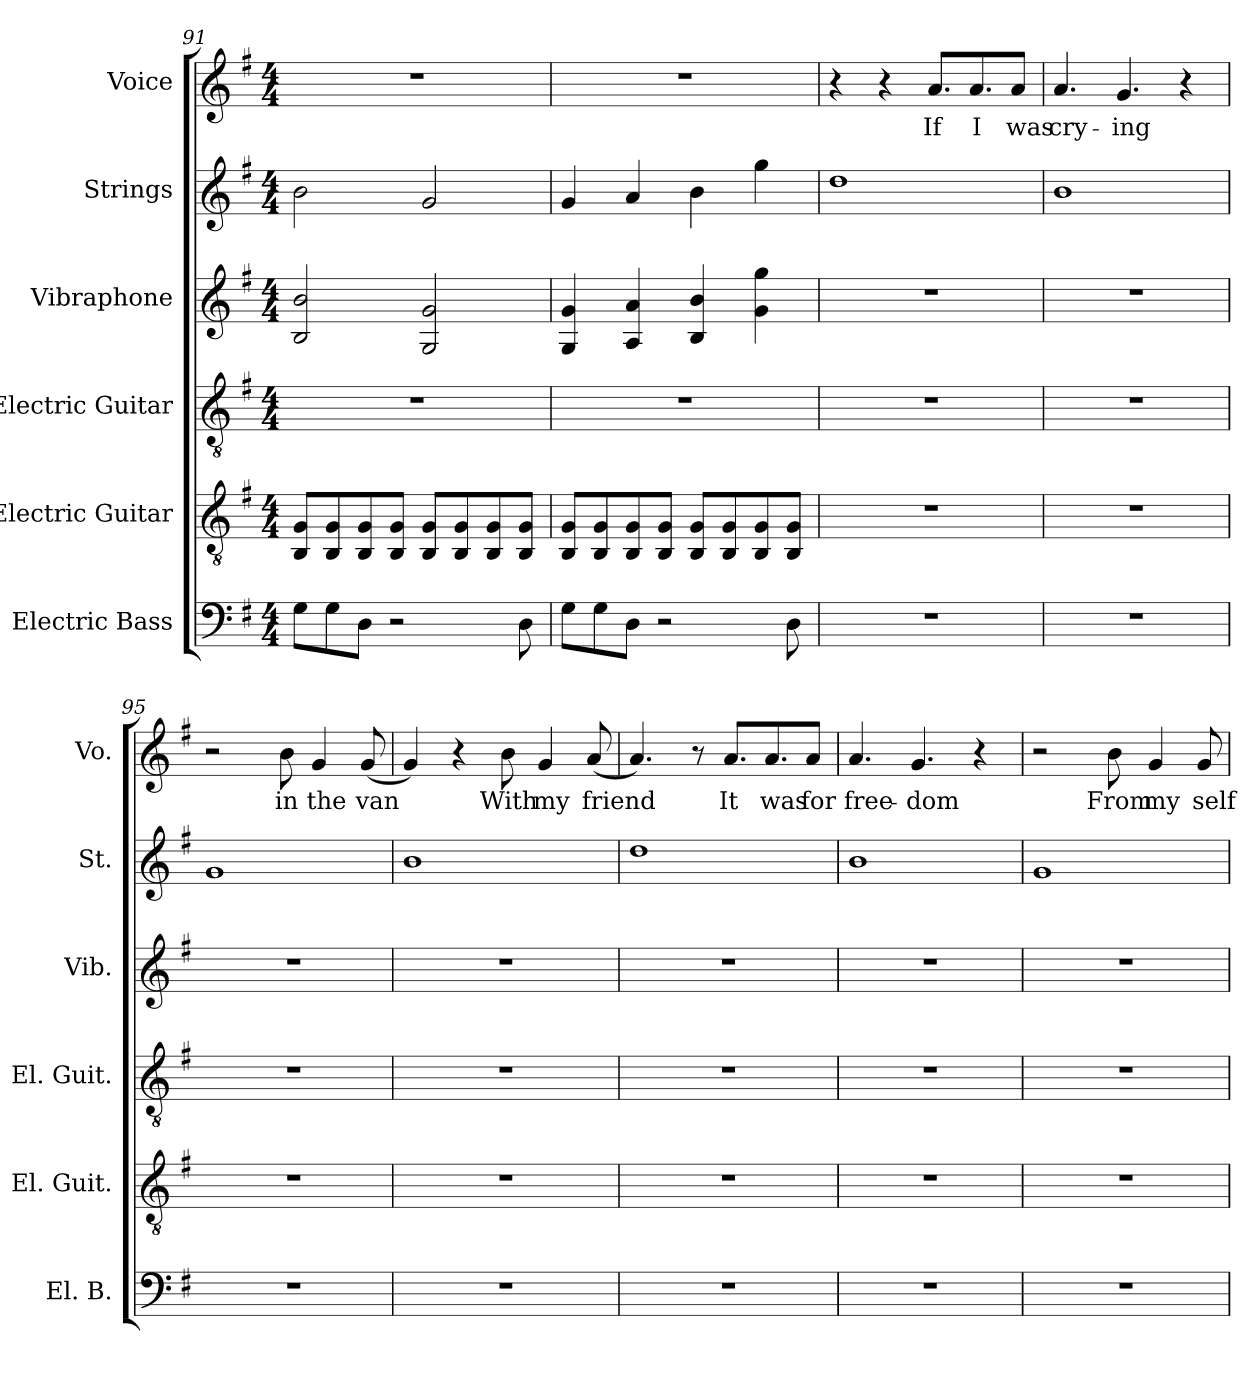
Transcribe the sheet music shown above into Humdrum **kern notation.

**kern	**kern	**kern	**kern	**kern	**kern	**text
*part6	*part5	*part4	*part3	*part2	*part1	*part1
*staff6	*staff5	*staff4	*staff3	*staff2	*staff1	*staff1
*I"Electric Bass	*I"Electric Guitar	*I"Electric Guitar	*I"Vibraphone	*I"Strings	*I"Voice	*
*I'El. B.	*I'El. Guit.	*I'El. Guit.	*I'Vib.	*I'St.	*I'Vo.	*
!!LO:PB:g=z
*clefF4	*clefGv2	*clefGv2	*clefG2	*clefG2	*clefG2	*
*ITrd7c12	*ITrd7c12	*ITrd7c12	*	*	*	*
*k[f#]	*k[f#]	*k[f#]	*k[f#]	*k[f#]	*k[f#]	*
*M4/4	*M4/4	*M4/4	*M4/4	*M4/4	*M4/4	*
=91	=91	=91	=91	=91	=91	=91
8GG\L	8BBB/ 8GG/L	1r	2B/ 2b/	2b\	1r	.
8GG\	8BBB/ 8GG/	.	.	.	.	.
8DD\J	8BBB/ 8GG/	.	.	.	.	.
2r	8BBB/ 8GG/J	.	.	.	.	.
.	8BBB/ 8GG/L	.	2G/ 2g/	2g/	.	.
.	8BBB/ 8GG/	.	.	.	.	.
.	8BBB/ 8GG/	.	.	.	.	.
8DD\	8BBB/ 8GG/J	.	.	.	.	.
=92	=92	=92	=92	=92	=92	=92
8GG\L	8BBB/ 8GG/L	1r	4G/ 4g/	4g/	1r	.
8GG\	8BBB/ 8GG/	.	.	.	.	.
8DD\J	8BBB/ 8GG/	.	4A/ 4a/	4a/	.	.
2r	8BBB/ 8GG/J	.	.	.	.	.
.	8BBB/ 8GG/L	.	4B/ 4b/	4b\	.	.
.	8BBB/ 8GG/	.	.	.	.	.
.	8BBB/ 8GG/	.	4g\ 4gg\	4gg\	.	.
8DD\	8BBB/ 8GG/J	.	.	.	.	.
=93	=93	=93	=93	=93	=93	=93
1r	1r	1r	1r	1dd	4r	.
.	.	.	.	.	4r	.
!	!	!	!	!	!	!LO:LY:b
.	.	.	.	.	8.a/L	If
!	!	!	!	!	!	!LO:LY:b
.	.	.	.	.	8.a/	I
!	!	!	!	!	!	!LO:LY:b
.	.	.	.	.	8a/J	was
=94	=94	=94	=94	=94	=94	=94
!	!	!	!	!	!	!LO:LY:b
1r	1r	1r	1r	1b	4.a/	cry-
!	!	!	!	!	!	!LO:LY:b
.	.	.	.	.	4.g/	-ing
.	.	.	.	.	4r	.
!!LO:LB:g=z
=95	=95	=95	=95	=95	=95	=95
1r	1r	1r	1r	1g	2r	.
!	!	!	!	!	!	!LO:LY:b
.	.	.	.	.	8b\	in
!	!	!	!	!	!	!LO:LY:b
.	.	.	.	.	4g/	the
!	!	!	!	!	!	!LO:LY:b
.	.	.	.	.	(8g/	van
=96	=96	=96	=96	=96	=96	=96
1r	1r	1r	1r	1b	4g/)	.
.	.	.	.	.	4r	.
!	!	!	!	!	!	!LO:LY:b
.	.	.	.	.	8b\	With
!	!	!	!	!	!	!LO:LY:b
.	.	.	.	.	4g/	my
!	!	!	!	!	!	!LO:LY:b
.	.	.	.	.	(8a/	friend
=97	=97	=97	=97	=97	=97	=97
1r	1r	1r	1r	1dd	4.a/)	.
.	.	.	.	.	8r	.
!	!	!	!	!	!	!LO:LY:b
.	.	.	.	.	8.a/L	It
!	!	!	!	!	!	!LO:LY:b
.	.	.	.	.	8.a/	was
!	!	!	!	!	!	!LO:LY:b
.	.	.	.	.	8a/J	for
=98	=98	=98	=98	=98	=98	=98
!	!	!	!	!	!	!LO:LY:b
1r	1r	1r	1r	1b	4.a/	free-
!	!	!	!	!	!	!LO:LY:b
.	.	.	.	.	4.g/	-dom
.	.	.	.	.	4r	.
=99	=99	=99	=99	=99	=99	=99
1r	1r	1r	1r	1g	2r	.
!	!	!	!	!	!	!LO:LY:b
.	.	.	.	.	8b\	From
!	!	!	!	!	!	!LO:LY:b
.	.	.	.	.	4g/	my
!	!	!	!	!	!	!LO:LY:b
.	.	.	.	.	8g/	self
=	=	=	=	=	=	=
*-	*-	*-	*-	*-	*-	*-
